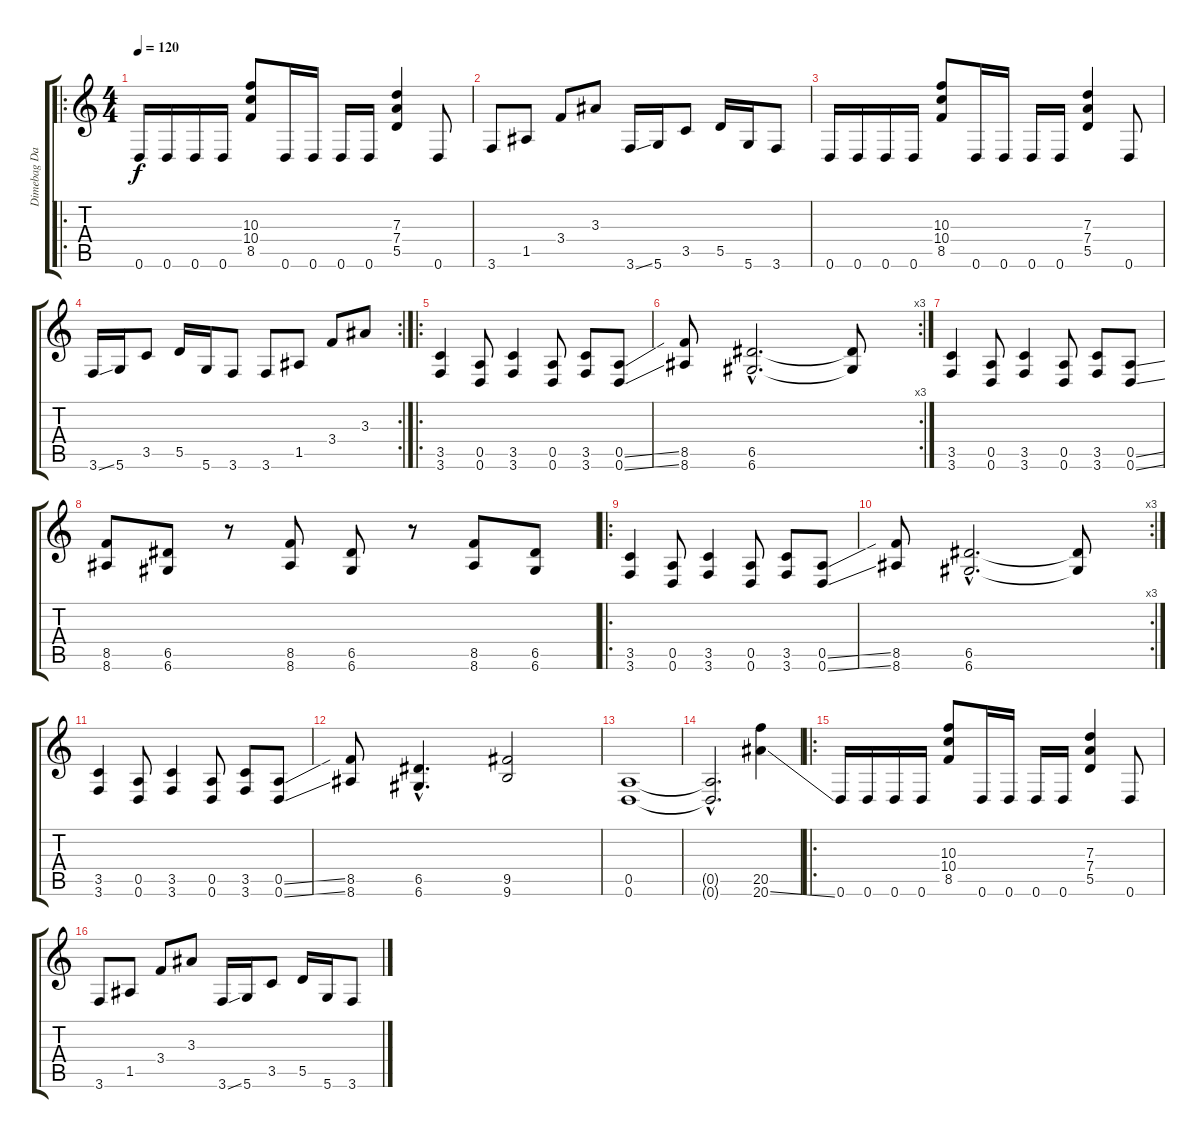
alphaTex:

\track ("Dimebag Darrel" "Dimebag Da") {instrument distortionguitar}
\staff {score tabs}
\tuning (E4 B3 G3 D3 A2 D2) {hide}
\ro
\ts (4 4)
\tempo 120
\clef g2
\ks c
0.6.16{dy f} 0.6.16 0.6.16 0.6.16 (10.3 10.4 8.5).8 0.6.16 0.6.16 0.6.16 0.6.16 (7.3 7.4 5.5).4 0.6.8 |
3.6.8 1.5.8 3.4.8 3.3.8 3.6{ss}.16 5.6.16 3.5.8 5.5.16 5.6.16 3.6.8 |
0.6.16 0.6.16 0.6.16 0.6.16 (10.3 10.4 8.5).8 0.6.16 0.6.16 0.6.16 0.6.16 (7.3 7.4 5.5).4 0.6.8 |
\rc 2
3.6{ss}.16 5.6.16 3.5.8 5.5.16 5.6.16 3.6.8 3.6.8 1.5.8 3.4.8 3.3.8 |
\ro
(3.5 3.6).4 (0.5 0.6).8 (3.5 3.6).4 (0.5 0.6).8 (3.5 3.6).8 (0.5{ss} 0.6{ss}).8 |
\rc 3
(8.5 8.6).8 (6.5{hac} 6.6{hac}).2{d} (6.5{t} 6.6{t}).8 |
(3.5 3.6).4 (0.5 0.6).8 (3.5 3.6).4 (0.5 0.6).8 (3.5 3.6).8 (0.5{ss} 0.6{ss}).8 |
(8.5 8.6).8 (6.5 6.6).8 r.8 (8.5 8.6).8 (6.5 6.6).8 r.8 (8.5 8.6).8 (6.5 6.6).8 |
\ro
(3.5 3.6).4 (0.5 0.6).8 (3.5 3.6).4 (0.5 0.6).8 (3.5 3.6).8 (0.5{ss} 0.6{ss}).8 |
\rc 3
(8.5 8.6).8 (6.5{hac} 6.6{hac}).2{d} (6.5{t} 6.6{t}).8 |
(3.5 3.6).4 (0.5 0.6).8 (3.5 3.6).4 (0.5 0.6).8 (3.5 3.6).8 (0.5{ss} 0.6{ss}).8 |
(8.5 8.6).8 (6.5{hac} 6.6{hac}).4{d} (9.5 9.6).2 |
(0.5 0.6).1 |
(0.5{hac t} 0.6{hac t}).2{d} (20.5 20.6{ss}).4 |
\ro
0.6.16 0.6.16 0.6.16 0.6.16 (10.3 10.4 8.5).8 0.6.16 0.6.16 0.6.16 0.6.16 (7.3 7.4 5.5).4 0.6.8 |
3.6.8 1.5.8 3.4.8 3.3.8 3.6{ss}.16 5.6.16 3.5.8 5.5.16 5.6.16 3.6.8
